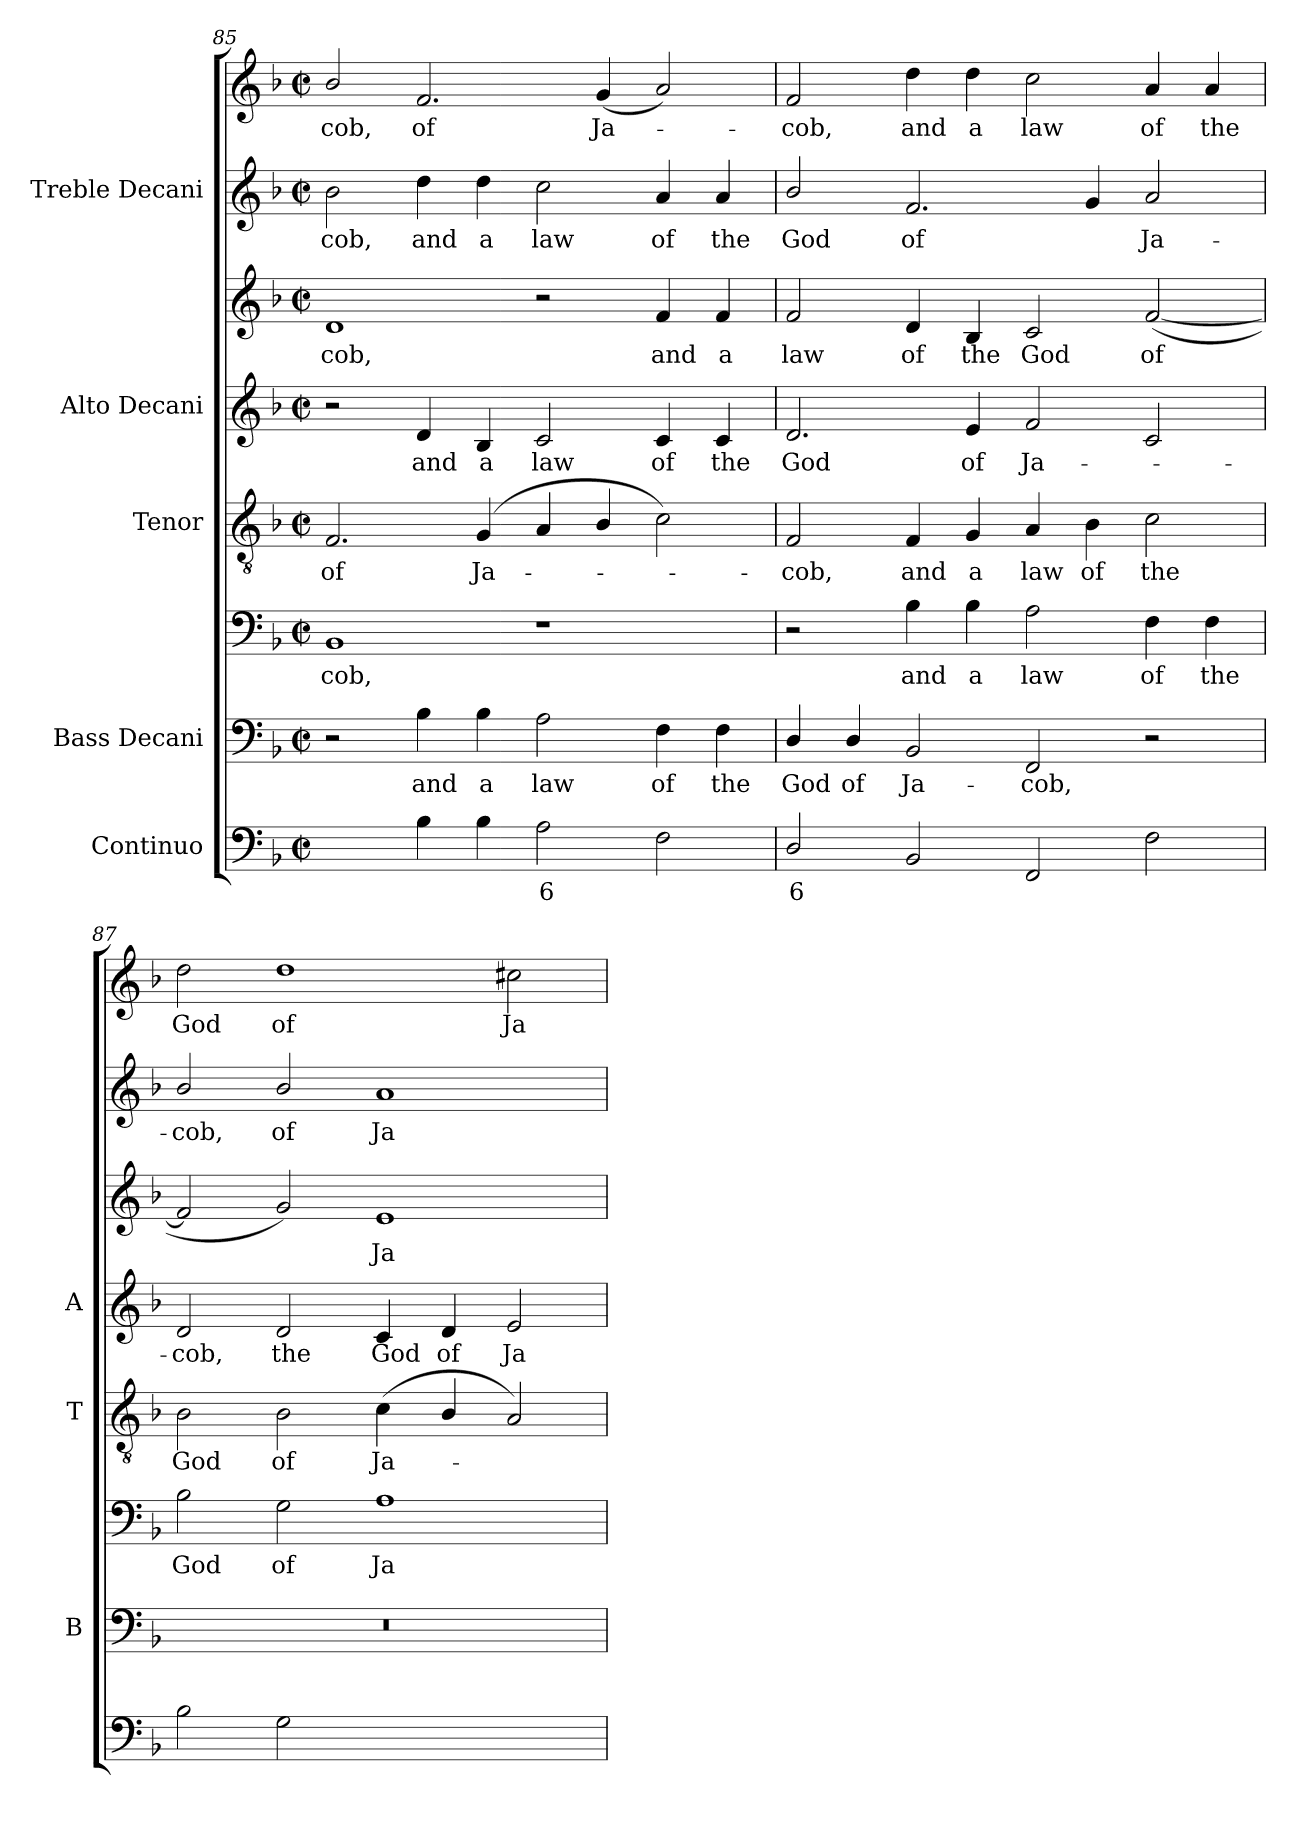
**kern	**text	**kern	**text	**kern	**text	**kern	**text	**kern	**text	**kern	**text	**kern	**text	**kern	**text
*part5	*part5	*part4	*part4	*part4	*part4	*part3	*part3	*part2	*part2	*part2	*part2	*part1	*part1	*part1	*part1
*staff8	*staff8	*staff7	*staff7	*staff6	*staff6	*staff5	*staff5	*staff4	*staff4	*staff3	*staff3	*staff2	*staff2	*staff1	*staff1
*I"Continuo	*	*I"Bass Decani	*	*	*	*I"Tenor	*	*I"Alto Decani	*	*	*	*I"Treble Decani	*	*	*
*	*	*I'B	*	*	*	*I'T	*	*I'A	*	*	*	*	*	*	*
*clefF4	*	*clefF4	*	*clefF4	*	*clefGv2	*	*clefG2	*	*clefG2	*	*clefG2	*	*clefG2	*
*k[b-]	*	*k[b-]	*	*k[b-]	*	*k[b-]	*	*k[b-]	*	*k[b-]	*	*k[b-]	*	*k[b-]	*
*F:	*	*F:	*	*F:	*	*F:	*	*F:	*	*F:	*	*F:	*	*F:	*
*M4/2	*	*M4/2	*	*M4/2	*	*M4/2	*	*M4/2	*	*M4/2	*	*M4/2	*	*M4/2	*
*met(c|)	*	*met(c|)	*	*met(c|)	*	*met(c|)	*	*met(c|)	*	*met(c|)	*	*met(c|)	*	*met(c|)	*
=85	=85	=85	=85	=85	=85	=85	=85	=85	=85	=85	=85	=85	=85	=85	=85
!	!	!	!	!	!LO:LY:b	!	!LO:LY:b	!	!	!	!LO:LY:b	!	!LO:LY:b	!	!LO:LY:b
2BB-yy	.	2r	.	1BB-	-cob,	2.F	of	2r	.	1d	cob,	2b-	cob,	2b-/	cob,
!	!	!	!LO:LY:b	!	!	!	!	!	!LO:LY:b	!	!	!	!LO:LY:b	!	!LO:LY:b
4B-	.	4B-	and	.	.	.	.	4d	and	.	.	4dd	and	2.f	of
!	!	!	!LO:LY:b	!	!	!	!LO:LY:b	!	!LO:LY:b	!	!	!	!LO:LY:b	!	!
4B-	.	4B-	a	.	.	(<4G	Ja-	4B-	a	.	.	4dd	a	.	.
!	!LO:LY:b	!	!LO:LY:b	!	!	!	!	!	!LO:LY:b	!	!	!	!LO:LY:b	!	!
2A	6	2A	law	1r	.	4A	.	2c	law	2r	.	2cc	law	.	.
!	!	!	!	!	!	!	!	!	!	!	!	!	!	!	!LO:LY:b
.	.	.	.	.	.	4B-/	.	.	.	.	.	.	.	(<4g	Ja-
!	!	!	!LO:LY:b	!	!	!	!	!	!LO:LY:b	!	!LO:LY:b	!	!LO:LY:b	!	!
2F	.	4F	of	.	.	2c)	.	4c	of	4f	and	4a	of	2a)	.
!	!	!	!LO:LY:b	!	!	!	!	!	!LO:LY:b	!	!LO:LY:b	!	!LO:LY:b	!	!
.	.	4F	the	.	.	.	.	4c	the	4f	a	4a	the	.	.
=86	=86	=86	=86	=86	=86	=86	=86	=86	=86	=86	=86	=86	=86	=86	=86
!	!LO:LY:b	!	!LO:LY:b	!	!	!	!LO:LY:b	!	!LO:LY:b	!	!LO:LY:b	!	!LO:LY:b	!	!LO:LY:b
2D/	6	4D/	God	2r	.	2F	cob,	2.d	God	2f	law	2b-/	God	2f	cob,
!	!	!	!LO:LY:b	!	!	!	!	!	!	!	!	!	!	!	!
.	.	4D/	of	.	.	.	.	.	.	.	.	.	.	.	.
!	!	!	!LO:LY:b	!	!LO:LY:b	!	!LO:LY:b	!	!	!	!LO:LY:b	!	!LO:LY:b	!	!LO:LY:b
2BB-	.	2BB-	Ja-	4B-	and	4F	and	.	.	4d	of	2.f	of	4dd	and
!	!	!	!	!	!LO:LY:b	!	!LO:LY:b	!	!LO:LY:b	!	!LO:LY:b	!	!	!	!LO:LY:b
.	.	.	.	4B-	a	4G	a	4e	of	4B-	the	.	.	4dd	a
!	!	!	!LO:LY:b	!	!LO:LY:b	!	!LO:LY:b	!	!LO:LY:b	!	!LO:LY:b	!	!	!	!LO:LY:b
2FF	.	2FF	-cob,	2A	law	4A	law	2f	Ja-	2c	God	.	.	2cc	law
!	!	!	!	!	!	!	!LO:LY:b	!	!	!	!	!	!	!	!
.	.	.	.	.	.	4B-	of	.	.	.	.	4g	.	.	.
!	!	!	!	!	!LO:LY:b	!	!LO:LY:b	!	!	!	!LO:LY:b	!	!LO:LY:b	!	!LO:LY:b
2F	.	2r	.	4F	of	2c	the	2c	.	(<[2f	of	2a	Ja-	4a	of
!	!	!	!	!	!LO:LY:b	!	!	!	!	!	!	!	!	!	!LO:LY:b
.	.	.	.	4F	the	.	.	.	.	.	.	.	.	4a	the
=87	=87	=87	=87	=87	=87	=87	=87	=87	=87	=87	=87	=87	=87	=87	=87
!	!	!	!	!	!LO:LY:b	!	!LO:LY:b	!	!LO:LY:b	!	!	!	!LO:LY:b	!	!LO:LY:b
2B-	.	0r	.	2B-	God	2B-	God	2d	-cob,	2f]	.	2b-/	-cob,	2dd	-God
!	!	!	!	!	!LO:LY:b	!	!LO:LY:b	!	!LO:LY:b	!	!	!	!LO:LY:b	!	!LO:LY:b
2G	.	.	.	2G	of	2B-	of	2d	the	2g)	.	2b-/	of	1dd	of
!	!LO:LY:b	!	!	!	!LO:LY:b	!	!LO:LY:b	!	!LO:LY:b	!	!LO:LY:b	!	!LO:LY:b	!	!
[2Ayy	4	.	.	1A	Ja-	(<4c	Ja-	4c	God	1e	Ja-	1a	Ja-	.	.
!	!	!	!	!	!	!	!	!	!LO:LY:b	!	!	!	!	!	!
.	.	.	.	.	.	4B-/	.	4d	of	.	.	.	.	.	.
!	!LO:LY:b	!	!	!	!	!	!	!	!LO:LY:b	!	!	!	!	!	!LO:LY:b
2Ayy]	3	.	.	.	.	2A)	.	2e	Ja-	.	.	.	.	2cc#X	Ja-
=	=	=	=	=	=	=	=	=	=	=	=	=	=	=	=
*-	*-	*-	*-	*-	*-	*-	*-	*-	*-	*-	*-	*-	*-	*-	*-
